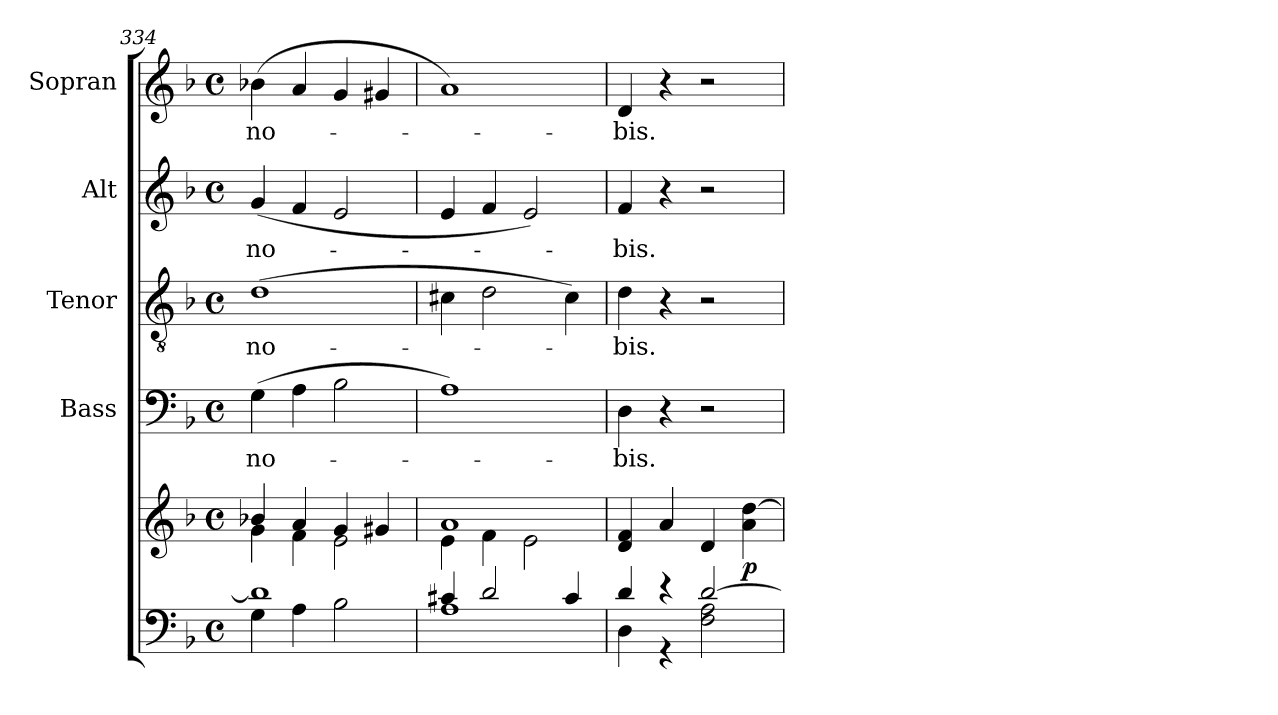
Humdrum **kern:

**kern	**kern	**dynam	**kern	**text	**kern	**text	**kern	**text	**kern	**text
*part5	*part5	*part5	*part4	*part4	*part3	*part3	*part2	*part2	*part1	*part1
*staff6	*staff5	*staff5/6	*staff4	*staff4	*staff3	*staff3	*staff2	*staff2	*staff1	*staff1
*	*	*	*I"Bass	*	*I"Tenor	*	*I"Alt	*	*I"Sopran	*
*	*	*	*I'B.	*	*I'T.	*	*I'A.	*	*I'S.	*
*clefF4	*clefG2	*	*clefF4	*	*clefGv2	*	*clefG2	*	*clefG2	*
*k[b-]	*k[b-]	*	*k[b-]	*	*k[b-]	*	*k[b-]	*	*k[b-]	*
*F:	*F:	*	*F:	*	*F:	*	*F:	*	*F:	*
*M4/4	*M4/4	*	*M4/4	*	*M4/4	*	*M4/4	*	*M4/4	*
*met(c)	*met(c)	*	*met(c)	*	*met(c)	*	*met(c)	*	*met(c)	*
=334	=334	=334	=334	=334	=334	=334	=334	=334	=334	=334
*^	*^	*	*	*	*	*	*	*	*	*
!	!	!	!	!	!	!LO:LY:b	!	!LO:LY:b	!	!LO:LY:b	!	!LO:LY:b
1d]	4G\	4b-X/	4g\	.	(>4G\	no-	(>1d	no-	(<4g/	no-	(>4b-X\	no-
.	4A\	4a/	4f\	.	4A\	.	.	.	4f/	.	4a/	.
.	2B-\	4g/	2e\	.	2B-\	.	.	.	2e/	.	4g/	.
.	.	4g#X/	.	.	.	.	.	.	.	.	4g#X/	.
=335	=335	=335	=335	=335	=335	=335	=335	=335	=335	=335	=335	=335
4c#X/	1A	1a	4e\	.	1A)	.	4c#X\	.	4e/	.	1a)	.
2d/	.	.	4f\	.	.	.	2d\	.	4f/	.	.	.
.	.	.	2e\	.	.	.	.	.	2e/)	.	.	.
4c#/	.	.	.	.	.	.	4c#\)	.	.	.	.	.
*	*	*v	*v	*	*	*	*	*	*	*	*	*
=336	=336	=336	=336	=336	=336	=336	=336	=336	=336	=336	=336
!	!	!	!	!	!LO:LY:b	!	!LO:LY:b	!	!LO:LY:b	!	!LO:LY:b
4d/	4D\	4d/ 4f/	.	4D\	-bis.	4d\	-bis.	4f/	-bis.	4d/	-bis.
4r	4r	4a/	.	4r	.	4r	.	4r	.	4r	.
[>2d/	2F\ 2A\	4d/	.	2r	.	2r	.	2r	.	2r	.
!	!	!	!LO:DY:b	!	!	!	!	!	!	!	!
.	.	4a\ [4dd\	p	.	.	.	.	.	.	.	.
*v	*v	*	*	*	*	*	*	*	*	*	*
=	=	=	=	=	=	=	=	=	=	=
*-	*-	*-	*-	*-	*-	*-	*-	*-	*-	*-
